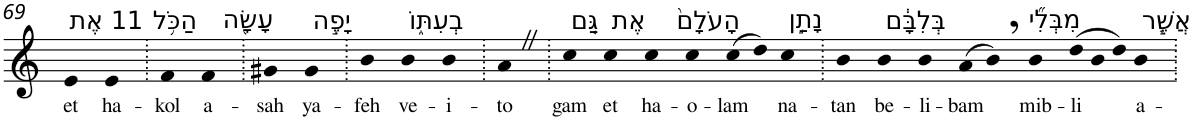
**kern	**text
*part1	*part1
*staff1	*staff1
*I"Piano	*
*I'Pno	*
!!LO:PB:g=z
*clefG2	*
*k[]	*
=69	=69
!LO:TX:a:t=11 אֶת	!
!	!LO:LY:b
4e	et
!LO:TX:a:t=הַכֹּ֥ל	!
!	!LO:LY:b
4e	ha-
=70.	=70.
!	!LO:LY:b
4f	-kol
!LO:TX:a:t=עָשָׂ֖ה	!
!	!LO:LY:b
4f	a-
=71.	=71.
!	!LO:LY:b
4g#X	-sah
!LO:TX:a:t=יָפֶ֣ה	!
!	!LO:LY:b
4g#	ya-
=72.	=72.
!	!LO:LY:b
4b	-feh
!LO:TX:a:t=בְעִתּ֑וֹ	!
!	!LO:LY:b
4b	ve-
!	!LO:LY:b
4b	-i-
=73.	=73.
!	!LO:LY:b
4aZ	-to
=74.	=74.
!LO:TX:a:t=גַּ֤ם	!
!	!LO:LY:b
4cc	gam
!LO:TX:a:t=אֶת	!
!	!LO:LY:b
4cc	et
!LO:TX:a:t=הָעֹלָם֙	!
!	!LO:LY:b
4cc	ha-
!	!LO:LY:b
4cc	-o-
!	!LO:LY:b
(>8cc	-lam
8dd)	.
!LO:TX:a:t=נָתַ֣ן	!
!	!LO:LY:b
4cc	na-
=75.	=75.
!	!LO:LY:b
4b	-tan
!LO:TX:a:t=בְּלִבָּ֔ם	!
!	!LO:LY:b
4b	be-
!	!LO:LY:b
4b	-li-
!	!LO:LY:b
(>8a	-bam
8b,)	.
!LO:TX:a:t=מִבְּלִ֞י	!
!	!LO:LY:b
4b	mib-
*Xtuplet	*
!	!LO:LY:b
(>12dd	-li
12b	.
12dd)	.
!LO:TX:a:t=אֲשֶׁ֧ר	!
!	!LO:LY:b
4b	a-
=.	=.
*-	*-
